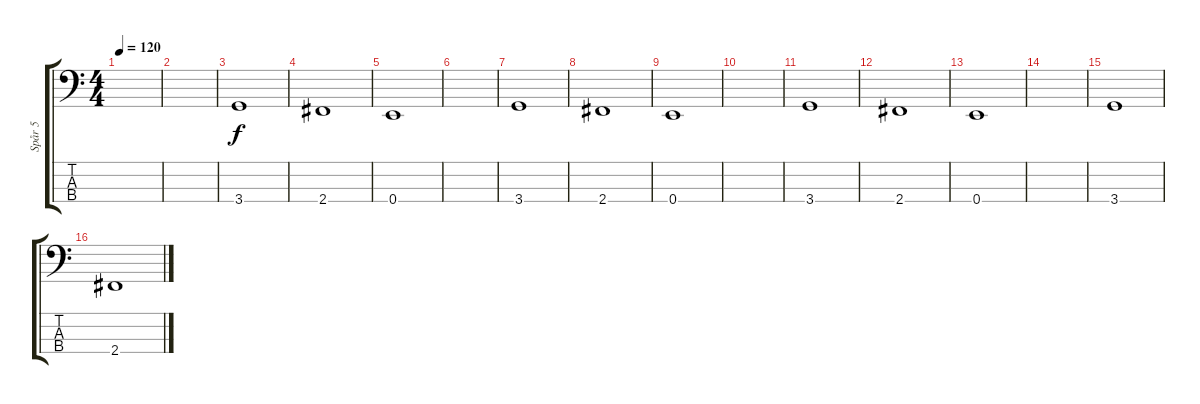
\track ("Spår 5" "Spår 5") {instrument electricbassfinger}
\staff {score tabs}
\tuning (G2 D2 A1 E1) {hide}
\ts (4 4)
\tempo 120
\clef f4
\ks c
|
|
3.4.1 |
2.4.1 |
0.4.1 |
|
3.4.1 |
2.4.1 |
0.4.1 |
|
3.4.1 |
2.4.1 |
0.4.1 |
|
3.4.1 |
2.4.1
